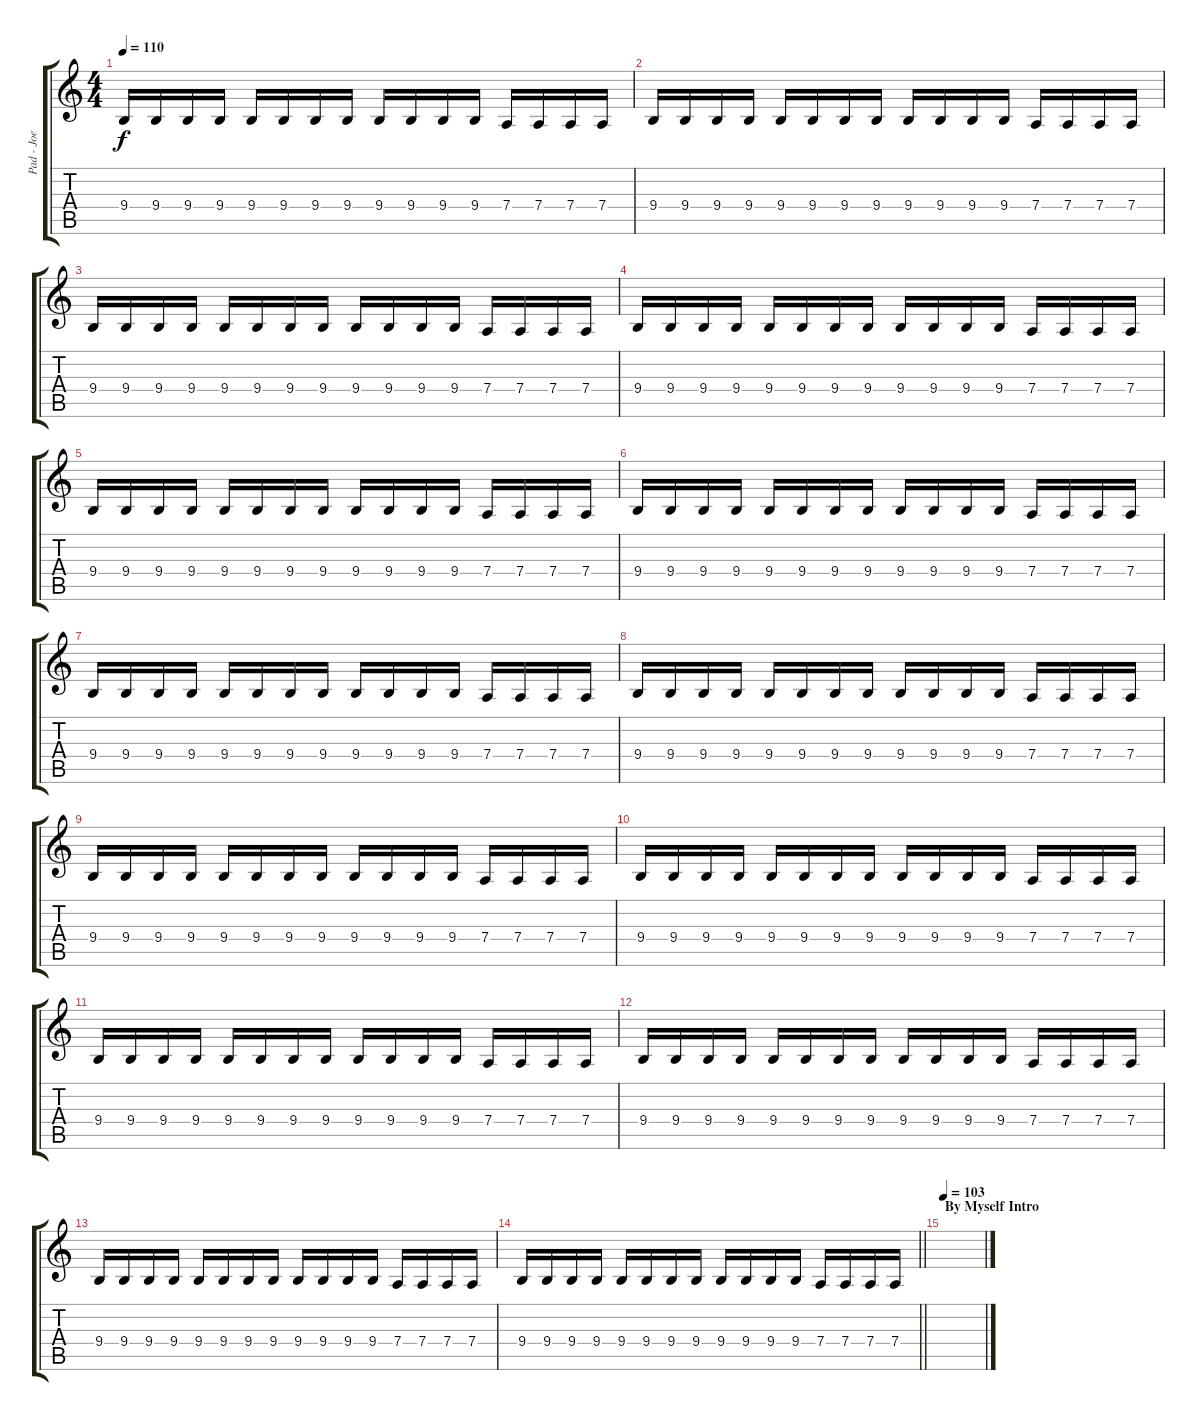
\track ("Pad - Joe Hahn" "Pad - Joe ") {instrument vibraphone}
\staff {score tabs}
\tuning (E4 B3 G3 D3 A2 E2) {hide}
\ts (4 4)
\tempo 110
\clef g2
\ks c
9.4.16{dy f} 9.4.16 9.4.16 9.4.16 9.4.16 9.4.16 9.4.16 9.4.16 9.4.16 9.4.16 9.4.16 9.4.16 7.4.16 7.4.16 7.4.16 7.4.16 |
9.4.16 9.4.16 9.4.16 9.4.16 9.4.16 9.4.16 9.4.16 9.4.16 9.4.16 9.4.16 9.4.16 9.4.16 7.4.16 7.4.16 7.4.16 7.4.16 |
9.4.16 9.4.16 9.4.16 9.4.16 9.4.16 9.4.16 9.4.16 9.4.16 9.4.16 9.4.16 9.4.16 9.4.16 7.4.16 7.4.16 7.4.16 7.4.16 |
9.4.16 9.4.16 9.4.16 9.4.16 9.4.16 9.4.16 9.4.16 9.4.16 9.4.16 9.4.16 9.4.16 9.4.16 7.4.16 7.4.16 7.4.16 7.4.16 |
9.4.16 9.4.16 9.4.16 9.4.16 9.4.16 9.4.16 9.4.16 9.4.16 9.4.16 9.4.16 9.4.16 9.4.16 7.4.16 7.4.16 7.4.16 7.4.16 |
9.4.16 9.4.16 9.4.16 9.4.16 9.4.16 9.4.16 9.4.16 9.4.16 9.4.16 9.4.16 9.4.16 9.4.16 7.4.16 7.4.16 7.4.16 7.4.16 |
9.4.16 9.4.16 9.4.16 9.4.16 9.4.16 9.4.16 9.4.16 9.4.16 9.4.16 9.4.16 9.4.16 9.4.16 7.4.16 7.4.16 7.4.16 7.4.16 |
9.4.16 9.4.16 9.4.16 9.4.16 9.4.16 9.4.16 9.4.16 9.4.16 9.4.16 9.4.16 9.4.16 9.4.16 7.4.16 7.4.16 7.4.16 7.4.16 |
9.4.16 9.4.16 9.4.16 9.4.16 9.4.16 9.4.16 9.4.16 9.4.16 9.4.16 9.4.16 9.4.16 9.4.16 7.4.16 7.4.16 7.4.16 7.4.16 |
9.4.16 9.4.16 9.4.16 9.4.16 9.4.16 9.4.16 9.4.16 9.4.16 9.4.16 9.4.16 9.4.16 9.4.16 7.4.16 7.4.16 7.4.16 7.4.16 |
9.4.16 9.4.16 9.4.16 9.4.16 9.4.16 9.4.16 9.4.16 9.4.16 9.4.16 9.4.16 9.4.16 9.4.16 7.4.16 7.4.16 7.4.16 7.4.16 |
9.4.16 9.4.16 9.4.16 9.4.16 9.4.16 9.4.16 9.4.16 9.4.16 9.4.16 9.4.16 9.4.16 9.4.16 7.4.16 7.4.16 7.4.16 7.4.16 |
9.4.16 9.4.16 9.4.16 9.4.16 9.4.16 9.4.16 9.4.16 9.4.16 9.4.16 9.4.16 9.4.16 9.4.16 7.4.16 7.4.16 7.4.16 7.4.16 |
\barLineRight lightlight
9.4.16 9.4.16 9.4.16 9.4.16 9.4.16 9.4.16 9.4.16 9.4.16 9.4.16 9.4.16 9.4.16 9.4.16 7.4.16 7.4.16 7.4.16 7.4.16 |
\section ("" "By Myself Intro")
\tempo 103
